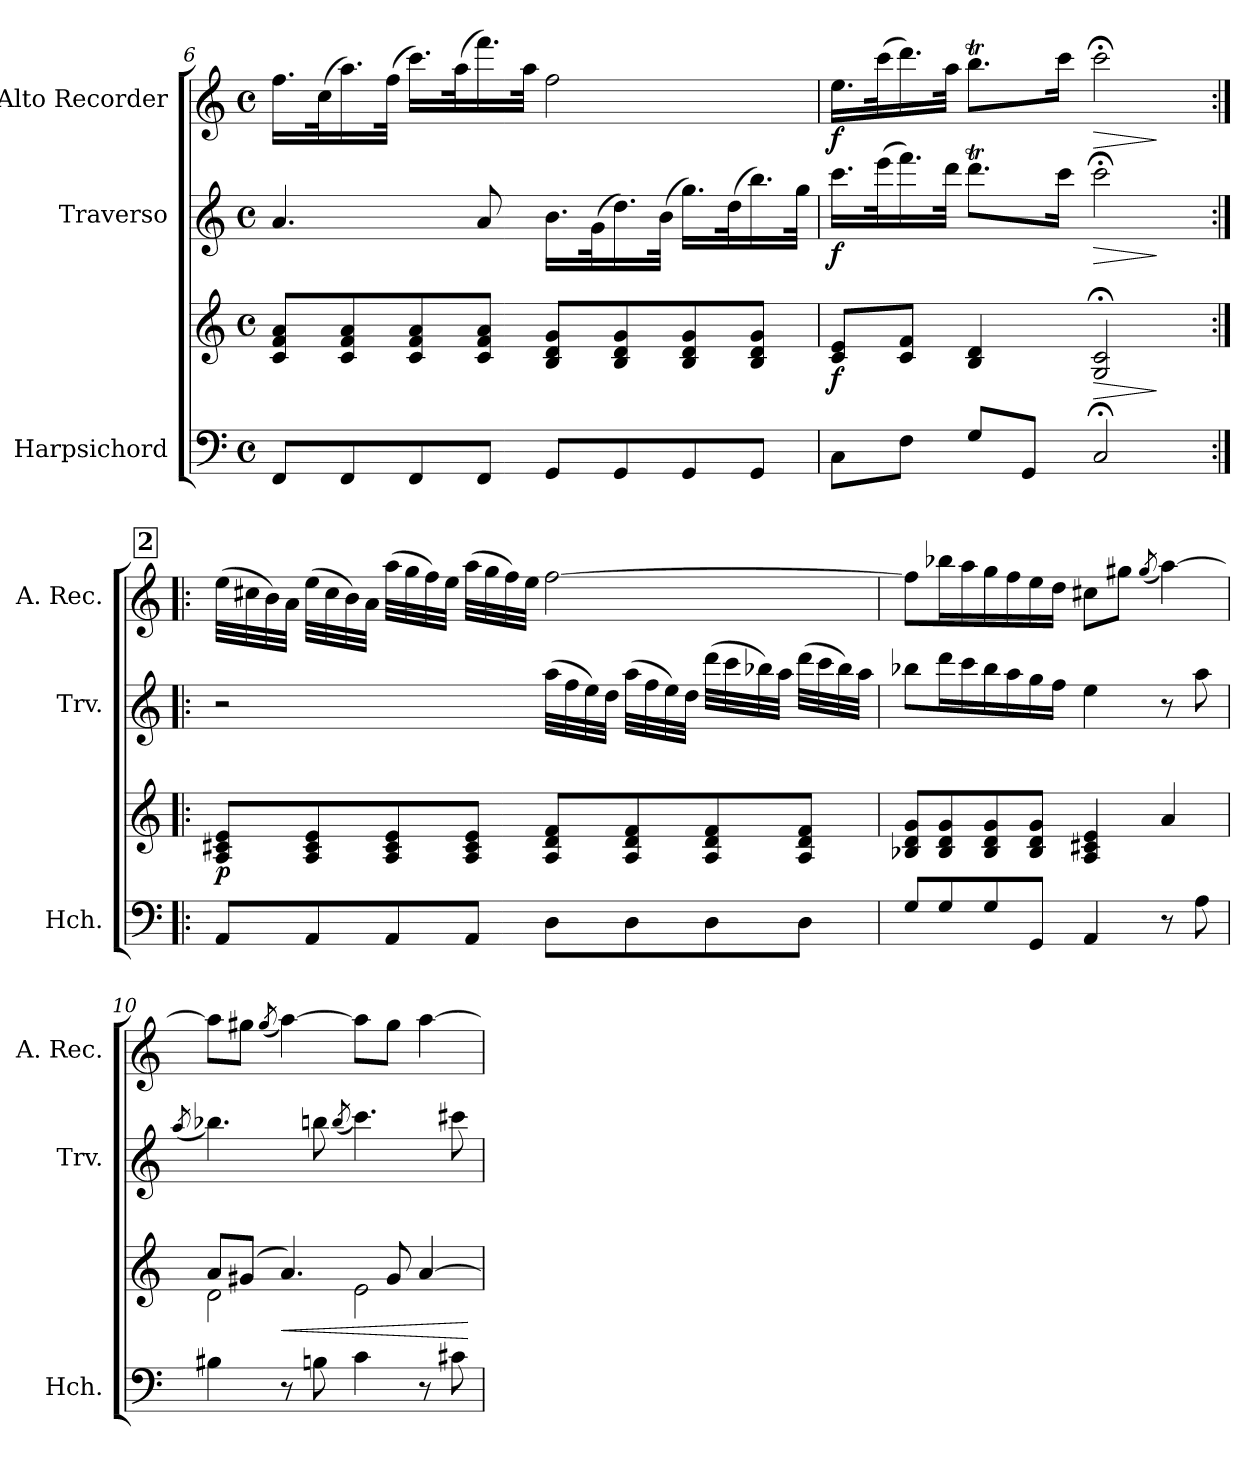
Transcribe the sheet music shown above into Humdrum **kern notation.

**kern	**kern	**dynam	**kern	**dynam	**kern	**dynam
*part3	*part3	*part3	*part2	*part2	*part1	*part1
*staff4	*staff3	*staff3/4	*staff2	*staff2	*staff1	*staff1
*I"Harpsichord	*	*	*I"Traverso	*	*I"Alto Recorder	*
*I'Hch.	*	*	*I'Trv.	*	*I'A. Rec.	*
*clefF4	*clefG2	*	*clefG2	*	*clefG2	*
*k[]	*k[]	*	*k[]	*	*k[]	*
*M4/4	*M4/4	*	*M4/4	*	*M4/4	*
*met(c)	*met(c)	*	*met(c)	*	*met(c)	*
=6	=6	=6	=6	=6	=6	=6
8FF/L	8c/ 8f/ 8a/L	.	4.a/	.	16.ff\LL	.
.	.	.	.	.	(>32cc\K	.
8FF/	8c/ 8f/ 8a/	.	.	.	16.aa\)	.
.	.	.	.	.	(>32ff\JJk	.
8FF/	8c/ 8f/ 8a/	.	.	.	16.ccc\LL)	.
.	.	.	.	.	(>32aa\K	.
8FF/J	8c/ 8f/ 8a/J	.	8a/	.	16.fff\)	.
.	.	.	.	.	32aa\JJk	.
8GG/L	8B/ 8d/ 8g/L	.	16.b\LL	.	2ff\	.
.	.	.	(>32g\K	.	.	.
8GG/	8B/ 8d/ 8g/	.	16.dd\)	.	.	.
.	.	.	(>32b\JJk	.	.	.
8GG/	8B/ 8d/ 8g/	.	16.gg\LL)	.	.	.
.	.	.	(>32dd\K	.	.	.
8GG/J	8B/ 8d/ 8g/J	.	16.bb\)	.	.	.
.	.	.	32gg\JJk	.	.	.
!!LO:LB:g=z
=7	=7	=7	=7	=7	=7	=7
!	!	!LO:DY:b	!	!LO:DY:b	!	!LO:DY:b
8C\L	8c/ 8e/L	f	16.ccc\LL	f	16.ee\LL	f
.	.	.	(>32eee\K	.	(>32ccc\K	.
8F\J	8c/ 8f/J	.	16.fff\)	.	16.ddd\)	.
.	.	.	32ddd\JJk	.	32aa\JJk	.
8G/L	4B/ 4d/	.	8.dddT\L	.	8.bbt\L	.
8GG/J	.	.	.	.	.	.
.	.	.	16ccc\Jk	.	16ccc\Jk	.
!	!	!LO:HP:b	!	!LO:HP:b	!	!LO:HP:b
2C;</	2G/;< 2c/;<	>	2ccc;<\	>	2ccc;<\	>
.	.	]	.	]	.	]
!!LO:REH:place=s1:a:B:fs=14:t=2
=8:|!|:	=8:|!|:	=8:|!|:	=8:|!|:	=8:|!|:	=8:|!|:	=8:|!|:
!	!	!LO:DY:b	!	!	!	!
8AA/L	8A/ 8c#X/ 8e/L	p	2r	.	(>32ee\LLL	.
.	.	.	.	.	32cc#X\	.
.	.	.	.	.	32b\)	.
.	.	.	.	.	32a\JJJ	.
8AA/	8A/ 8c#/ 8e/	.	.	.	(>32ee\LLL	.
.	.	.	.	.	32cc#\	.
.	.	.	.	.	32b\)	.
.	.	.	.	.	32a\JJJ	.
8AA/	8A/ 8c#/ 8e/	.	.	.	(>32aa\LLL	.
.	.	.	.	.	32gg\	.
.	.	.	.	.	32ff\)	.
.	.	.	.	.	32ee\JJJ	.
8AA/J	8A/ 8c#/ 8e/J	.	.	.	(>32aa\LLL	.
.	.	.	.	.	32gg\	.
.	.	.	.	.	32ff\)	.
.	.	.	.	.	32ee\JJJ	.
8D\L	8A/ 8d/ 8f/L	.	(>32aa\LLL	.	[2ff\	.
.	.	.	32ff\	.	.	.
.	.	.	32ee\)	.	.	.
.	.	.	32dd\JJJ	.	.	.
8D\	8A/ 8d/ 8f/	.	(>32aa\LLL	.	.	.
.	.	.	32ff\	.	.	.
.	.	.	32ee\)	.	.	.
.	.	.	32dd\JJJ	.	.	.
8D\	8A/ 8d/ 8f/	.	(>32ddd\LLL	.	.	.
.	.	.	32ccc\	.	.	.
.	.	.	32bb-X\)	.	.	.
.	.	.	32aa\JJJ	.	.	.
8D\J	8A/ 8d/ 8f/J	.	(>32ddd\LLL	.	.	.
.	.	.	32ccc\	.	.	.
.	.	.	32bb-\)	.	.	.
.	.	.	32aa\JJJ	.	.	.
!!LO:LB:g=z
=9	=9	=9	=9	=9	=9	=9
8G/L	8B-X/ 8d/ 8g/L	.	8bb-X\L	.	8ff\L]	.
8G/	8B-/ 8d/ 8g/	.	16ddd\L	.	16bb-X\L	.
.	.	.	16ccc\	.	16aa\	.
8G/	8B-/ 8d/ 8g/	.	16bb-\	.	16gg\	.
.	.	.	16aa\	.	16ff\	.
8GG/J	8B-/ 8d/ 8g/J	.	16gg\	.	16ee\	.
.	.	.	16ff\JJ	.	16dd\JJ	.
4AA/	4A/ 4c#X/ 4e/	.	4ee\	.	8cc#X\L	.
.	.	.	.	.	8gg#X\J	.
.	.	.	.	.	(<8qgg#/	.
8r	4a/	.	8r	.	[4aa\)	.
8A\	.	.	8aa\	.	.	.
=10	=10	=10	=10	=10	=10	=10
.	.	.	(<8qaa/	.	.	.
*	*^	*	*	*	*	*
4B#X\	8a/L	2d\	.	4.bb-X\)	.	8aa\L]	.
.	(>8g#X/J	.	.	.	.	8gg#X\J	.
.	.	.	.	.	.	(<8qgg#/	.
!	!	!	!LO:HP:b	!	!	!	!
8r	4.a/)	.	<	.	.	[4aa\)	.
8Bn\	.	.	.	8bbn\	.	.	.
.	.	.	.	(<8qbb/	.	.	.
4c\	.	2e\	.	4.ccc\)	.	8aa\L]	.
.	8g#/	.	.	.	.	8gg#\J	.
8r	[4a/	.	.	.	.	[4aa\	.
8c#X\	.	.	.	8ccc#X\	.	.	.
*	*v	*v	*	*	*	*	*
.	.	[	.	.	.	.
=	=	=	=	=	=	=
*-	*-	*-	*-	*-	*-	*-
